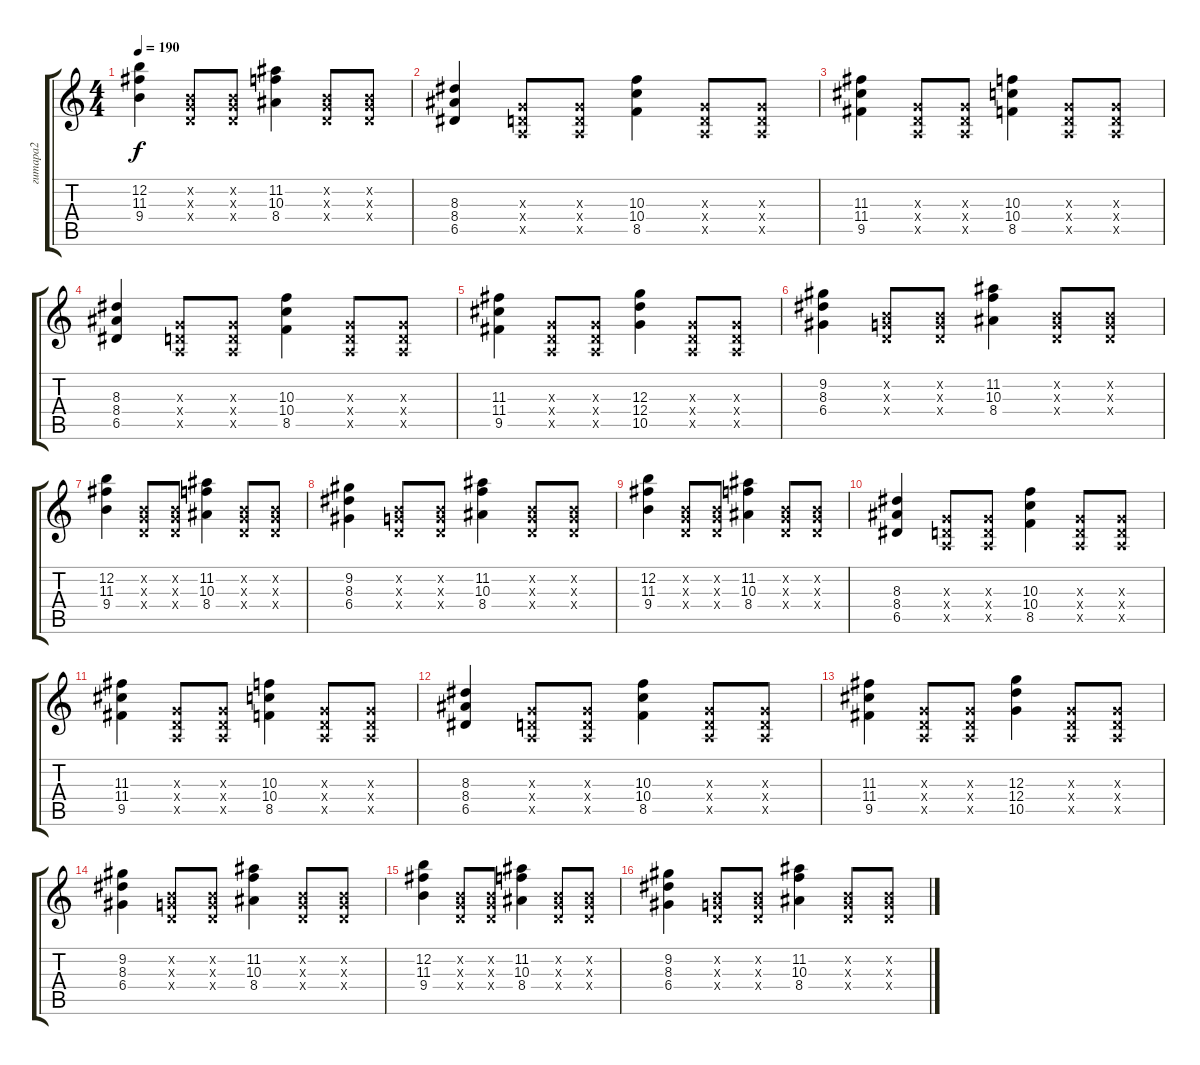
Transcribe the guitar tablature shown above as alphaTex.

\track ("гитара2" "гитара2") {instrument electricguitarclean}
\staff {score tabs}
\tuning (E4 B3 G3 D3 A2 D2) {hide}
\ts (4 4)
\tempo 190
\clef g2
\ks c
(12.2 11.3 9.4).4{dy f} (0.2{x} 0.3{x} 0.4{x}).8 (0.2{x} 0.3{x} 0.4{x}).8 (11.2 10.3 8.4).4 (0.2{x} 0.3{x} 0.4{x}).8 (0.2{x} 0.3{x} 0.4{x}).8 |
(8.3 8.4 6.5).4 (0.3{x} 0.4{x} 0.5{x}).8 (0.3{x} 0.4{x} 0.5{x}).8 (10.3 10.4 8.5).4 (0.3{x} 0.4{x} 0.5{x}).8 (0.3{x} 0.4{x} 0.5{x}).8 |
(11.3 11.4 9.5).4 (0.3{x} 0.4{x} 0.5{x}).8 (0.3{x} 0.4{x} 0.5{x}).8 (10.3 10.4 8.5).4 (0.3{x} 0.4{x} 0.5{x}).8 (0.3{x} 0.4{x} 0.5{x}).8 |
(8.3 8.4 6.5).4 (0.3{x} 0.4{x} 0.5{x}).8 (0.3{x} 0.4{x} 0.5{x}).8 (10.3 10.4 8.5).4 (0.3{x} 0.4{x} 0.5{x}).8 (0.3{x} 0.4{x} 0.5{x}).8 |
(11.3 11.4 9.5).4 (0.3{x} 0.4{x} 0.5{x}).8 (0.3{x} 0.4{x} 0.5{x}).8 (12.3 12.4 10.5).4 (0.3{x} 0.4{x} 0.5{x}).8 (0.3{x} 0.4{x} 0.5{x}).8 |
(9.2 8.3 6.4).4 (0.2{x} 0.3{x} 0.4{x}).8 (0.2{x} 0.3{x} 0.4{x}).8 (11.2 10.3 8.4).4 (0.2{x} 0.3{x} 0.4{x}).8 (0.2{x} 0.3{x} 0.4{x}).8 |
(12.2 11.3 9.4).4 (0.2{x} 0.3{x} 0.4{x}).8 (0.2{x} 0.3{x} 0.4{x}).8 (11.2 10.3 8.4).4 (0.2{x} 0.3{x} 0.4{x}).8 (0.2{x} 0.3{x} 0.4{x}).8 |
(9.2 8.3 6.4).4 (0.2{x} 0.3{x} 0.4{x}).8 (0.2{x} 0.3{x} 0.4{x}).8 (11.2 10.3 8.4).4 (0.2{x} 0.3{x} 0.4{x}).8 (0.2{x} 0.3{x} 0.4{x}).8 |
(12.2 11.3 9.4).4 (0.2{x} 0.3{x} 0.4{x}).8 (0.2{x} 0.3{x} 0.4{x}).8 (11.2 10.3 8.4).4 (0.2{x} 0.3{x} 0.4{x}).8 (0.2{x} 0.3{x} 0.4{x}).8 |
(8.3 8.4 6.5).4 (0.3{x} 0.4{x} 0.5{x}).8 (0.3{x} 0.4{x} 0.5{x}).8 (10.3 10.4 8.5).4 (0.3{x} 0.4{x} 0.5{x}).8 (0.3{x} 0.4{x} 0.5{x}).8 |
(11.3 11.4 9.5).4 (0.3{x} 0.4{x} 0.5{x}).8 (0.3{x} 0.4{x} 0.5{x}).8 (10.3 10.4 8.5).4 (0.3{x} 0.4{x} 0.5{x}).8 (0.3{x} 0.4{x} 0.5{x}).8 |
(8.3 8.4 6.5).4 (0.3{x} 0.4{x} 0.5{x}).8 (0.3{x} 0.4{x} 0.5{x}).8 (10.3 10.4 8.5).4 (0.3{x} 0.4{x} 0.5{x}).8 (0.3{x} 0.4{x} 0.5{x}).8 |
(11.3 11.4 9.5).4 (0.3{x} 0.4{x} 0.5{x}).8 (0.3{x} 0.4{x} 0.5{x}).8 (12.3 12.4 10.5).4 (0.3{x} 0.4{x} 0.5{x}).8 (0.3{x} 0.4{x} 0.5{x}).8 |
(9.2 8.3 6.4).4 (0.2{x} 0.3{x} 0.4{x}).8 (0.2{x} 0.3{x} 0.4{x}).8 (11.2 10.3 8.4).4 (0.2{x} 0.3{x} 0.4{x}).8 (0.2{x} 0.3{x} 0.4{x}).8 |
(12.2 11.3 9.4).4 (0.2{x} 0.3{x} 0.4{x}).8 (0.2{x} 0.3{x} 0.4{x}).8 (11.2 10.3 8.4).4 (0.2{x} 0.3{x} 0.4{x}).8 (0.2{x} 0.3{x} 0.4{x}).8 |
(9.2 8.3 6.4).4 (0.2{x} 0.3{x} 0.4{x}).8 (0.2{x} 0.3{x} 0.4{x}).8 (11.2 10.3 8.4).4 (0.2{x} 0.3{x} 0.4{x}).8 (0.2{x} 0.3{x} 0.4{x}).8
